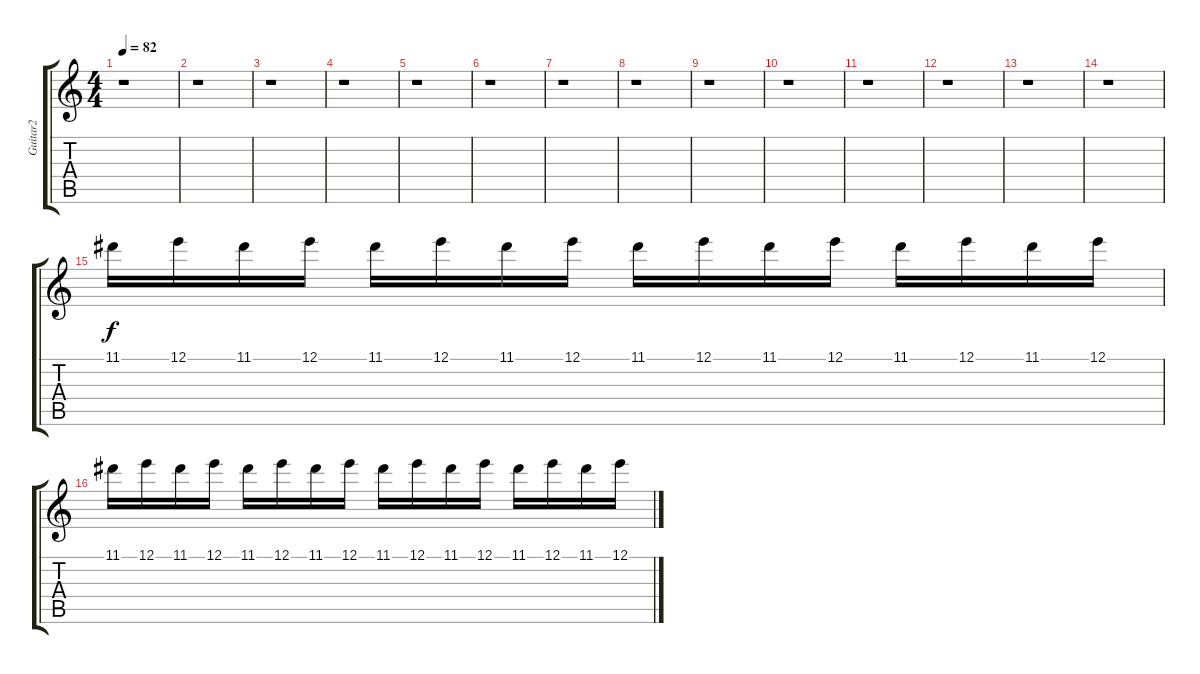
\track ("Guitar2" "Guitar2") {instrument overdrivenguitar}
\staff {score tabs}
\tuning (E4 B3 G3 D3 A2 E2) {hide}
\ts (4 4)
\tempo 82
\clef g2
\ks c
r.1{dy f instrument overdrivenguitar} |
r.1 |
r.1 |
r.1 |
r.1 |
r.1 |
r.1 |
r.1 |
r.1 |
r.1 |
r.1 |
r.1 |
r.1 |
r.1 |
11.1.16 12.1.16 11.1.16 12.1.16 11.1.16 12.1.16 11.1.16 12.1.16 11.1.16 12.1.16 11.1.16 12.1.16 11.1.16 12.1.16 11.1.16 12.1.16 |
11.1.16 12.1.16 11.1.16 12.1.16 11.1.16 12.1.16 11.1.16 12.1.16 11.1.16 12.1.16 11.1.16 12.1.16 11.1.16 12.1.16 11.1.16 12.1.16
